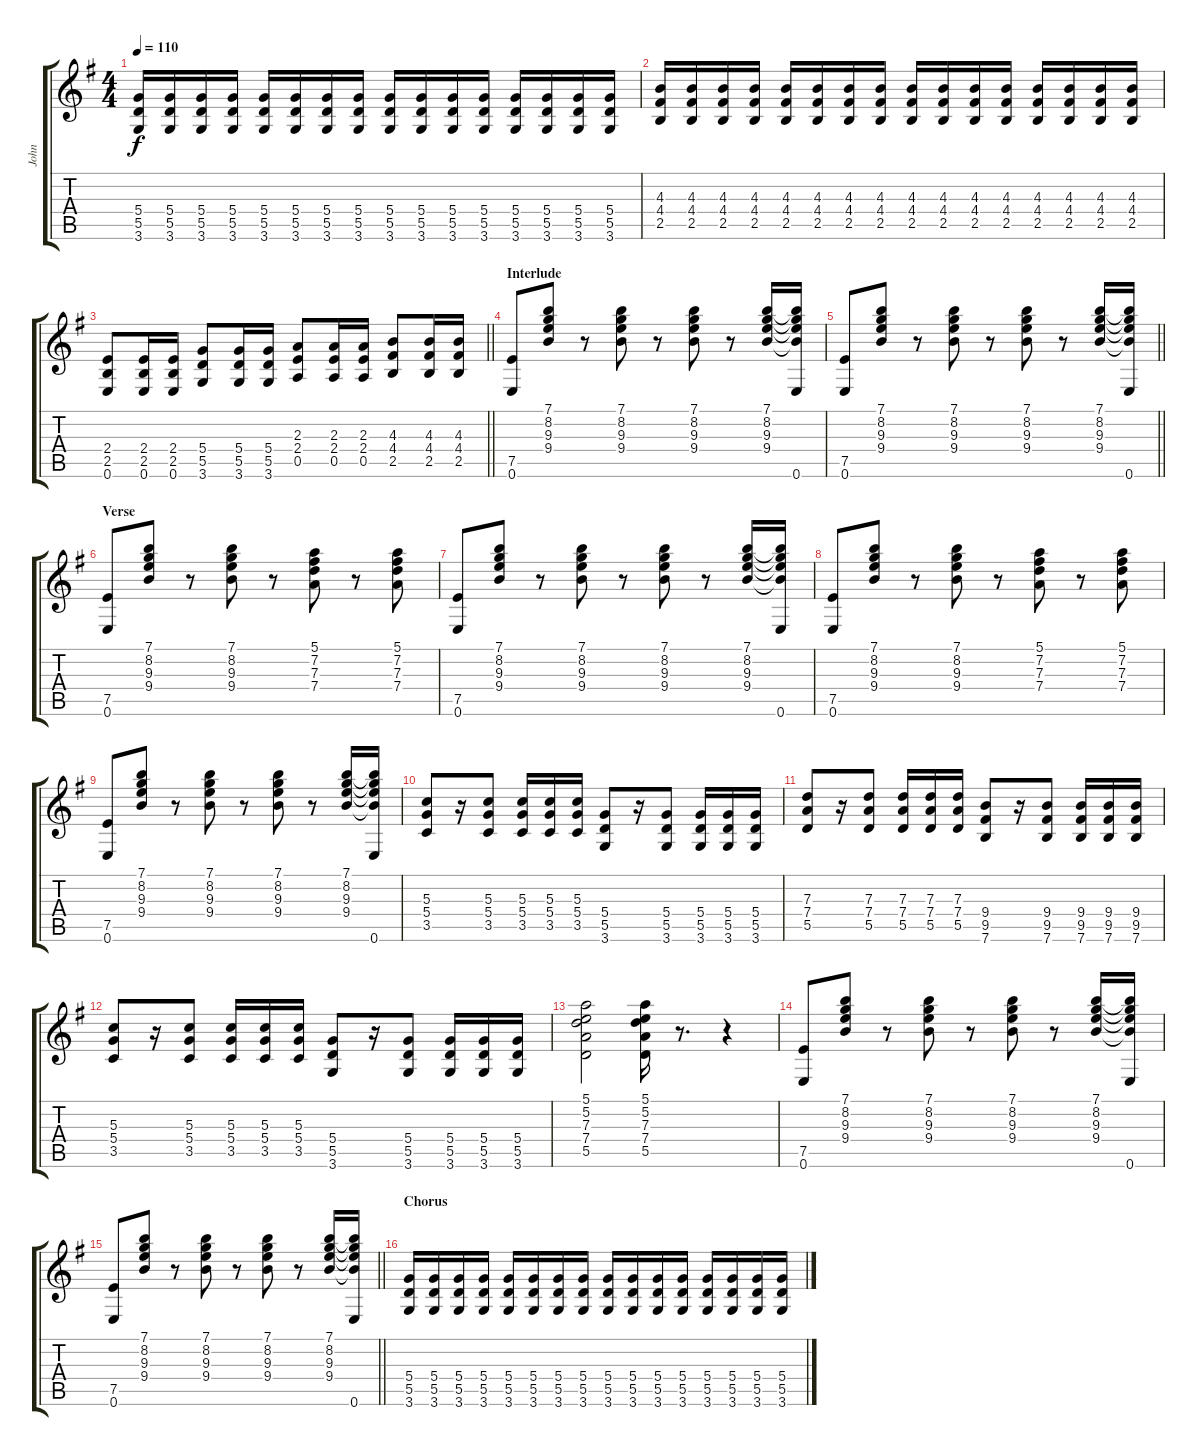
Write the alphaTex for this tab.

\track ("John" "John") {instrument distortionguitar}
\staff {score tabs}
\tuning (E4 B3 G3 D3 A2 E2) {hide}
\ts (4 4)
\tempo 110
\clef g2
\ks g
(5.4 5.5 3.6).16{dy f} (5.4 5.5 3.6).16 (5.4 5.5 3.6).16 (5.4 5.5 3.6).16 (5.4 5.5 3.6).16 (5.4 5.5 3.6).16 (5.4 5.5 3.6).16 (5.4 5.5 3.6).16 (5.4 5.5 3.6).16 (5.4 5.5 3.6).16 (5.4 5.5 3.6).16 (5.4 5.5 3.6).16 (5.4 5.5 3.6).16 (5.4 5.5 3.6).16 (5.4 5.5 3.6).16 (5.4 5.5 3.6).16 |
(4.3 4.4 2.5).16 (4.3 4.4 2.5).16 (4.3 4.4 2.5).16 (4.3 4.4 2.5).16 (4.3 4.4 2.5).16 (4.3 4.4 2.5).16 (4.3 4.4 2.5).16 (4.3 4.4 2.5).16 (4.3 4.4 2.5).16 (4.3 4.4 2.5).16 (4.3 4.4 2.5).16 (4.3 4.4 2.5).16 (4.3 4.4 2.5).16 (4.3 4.4 2.5).16 (4.3 4.4 2.5).16 (4.3 4.4 2.5).16 |
\barLineRight lightlight
(2.4 2.5 0.6).8 (2.4 2.5 0.6).16 (2.4 2.5 0.6).16 (5.4 5.5 3.6).8 (5.4 5.5 3.6).16 (5.4 5.5 3.6).16 (2.3 2.4 0.5).8 (2.3 2.4 0.5).16 (2.3 2.4 0.5).16 (4.3 4.4 2.5).8 (4.3 4.4 2.5).16 (4.3 4.4 2.5).16 |
\section ("" "Interlude")
(7.5 0.6).8 (7.1 8.2 9.3 9.4).8 r.8 (7.1 8.2 9.3 9.4).8 r.8 (7.1 8.2 9.3 9.4).8 r.8 (7.1 8.2 9.3 9.4).16 (7.1{t} 8.2{t} 9.3{t} 9.4{t} 0.6).16 |
\barLineRight lightlight
(7.5 0.6).8 (7.1 8.2 9.3 9.4).8 r.8 (7.1 8.2 9.3 9.4).8 r.8 (7.1 8.2 9.3 9.4).8 r.8 (7.1 8.2 9.3 9.4).16 (7.1{t} 8.2{t} 9.3{t} 9.4{t} 0.6).16 |
\section ("" "Verse")
(7.5 0.6).8 (7.1 8.2 9.3 9.4).8 r.8 (7.1 8.2 9.3 9.4).8 r.8 (5.1 7.2 7.3 7.4).8 r.8 (5.1 7.2 7.3 7.4).8 |
(7.5 0.6).8 (7.1 8.2 9.3 9.4).8 r.8 (7.1 8.2 9.3 9.4).8 r.8 (7.1 8.2 9.3 9.4).8 r.8 (7.1 8.2 9.3 9.4).16 (7.1{t} 8.2{t} 9.3{t} 9.4{t} 0.6).16 |
(7.5 0.6).8 (7.1 8.2 9.3 9.4).8 r.8 (7.1 8.2 9.3 9.4).8 r.8 (5.1 7.2 7.3 7.4).8 r.8 (5.1 7.2 7.3 7.4).8 |
(7.5 0.6).8 (7.1 8.2 9.3 9.4).8 r.8 (7.1 8.2 9.3 9.4).8 r.8 (7.1 8.2 9.3 9.4).8 r.8 (7.1 8.2 9.3 9.4).16 (7.1{t} 8.2{t} 9.3{t} 9.4{t} 0.6).16 |
(5.3 5.4 3.5).8 r.16 (5.3 5.4 3.5).8 (5.3 5.4 3.5).16 (5.3 5.4 3.5).16 (5.3 5.4 3.5).16 (5.4 5.5 3.6).8 r.16 (5.4 5.5 3.6).8 (5.4 5.5 3.6).16 (5.4 5.5 3.6).16 (5.4 5.5 3.6).16 |
(7.3 7.4 5.5).8 r.16 (7.3 7.4 5.5).8 (7.3 7.4 5.5).16 (7.3 7.4 5.5).16 (7.3 7.4 5.5).16 (9.4 9.5 7.6).8 r.16 (9.4 9.5 7.6).8 (9.4 9.5 7.6).16 (9.4 9.5 7.6).16 (9.4 9.5 7.6).16 |
(5.3 5.4 3.5).8 r.16 (5.3 5.4 3.5).8 (5.3 5.4 3.5).16 (5.3 5.4 3.5).16 (5.3 5.4 3.5).16 (5.4 5.5 3.6).8 r.16 (5.4 5.5 3.6).8 (5.4 5.5 3.6).16 (5.4 5.5 3.6).16 (5.4 5.5 3.6).16 |
(5.1 5.2 7.3 7.4 5.5).2 (5.1 5.2 7.3 7.4 5.5).16 r.8{d} r.4 |
(7.5 0.6).8 (7.1 8.2 9.3 9.4).8 r.8 (7.1 8.2 9.3 9.4).8 r.8 (7.1 8.2 9.3 9.4).8 r.8 (7.1 8.2 9.3 9.4).16 (7.1{t} 8.2{t} 9.3{t} 9.4{t} 0.6).16 |
\barLineRight lightlight
(7.5 0.6).8 (7.1 8.2 9.3 9.4).8 r.8 (7.1 8.2 9.3 9.4).8 r.8 (7.1 8.2 9.3 9.4).8 r.8 (7.1 8.2 9.3 9.4).16 (7.1{t} 8.2{t} 9.3{t} 9.4{t} 0.6).16 |
\section ("" "Chorus")
(5.4 5.5 3.6).16 (5.4 5.5 3.6).16 (5.4 5.5 3.6).16 (5.4 5.5 3.6).16 (5.4 5.5 3.6).16 (5.4 5.5 3.6).16 (5.4 5.5 3.6).16 (5.4 5.5 3.6).16 (5.4 5.5 3.6).16 (5.4 5.5 3.6).16 (5.4 5.5 3.6).16 (5.4 5.5 3.6).16 (5.4 5.5 3.6).16 (5.4 5.5 3.6).16 (5.4 5.5 3.6).16 (5.4 5.5 3.6).16
